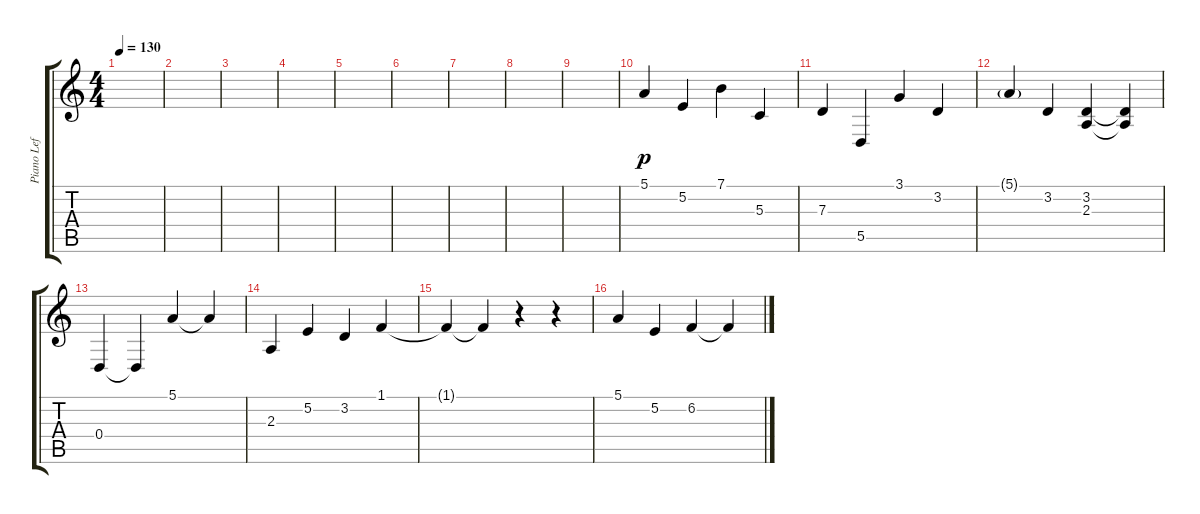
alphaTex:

\track (" Piano Left Hand Drop D Tuning" " Piano Lef") {instrument acousticgrandpiano}
\staff {score tabs}
\tuning (E4 B3 G3 D3 A2 D2) {hide}
\ts (4 4)
\tempo 130
\clef g2
\ks c
|
|
|
|
|
|
|
|
|
5.1.4{dy p} 5.2.4 7.1.4 5.3.4 |
7.3.4 5.5.4 3.1.4 3.2.4 |
5.1{g}.4 3.2.4 (3.2 2.3).4 (3.2{t} 2.3{t}).4 |
0.4.4 0.4{t}.4 5.1.4 5.1{t}.4 |
2.3.4 5.2.4 3.2.4 1.1.4 |
1.1{t}.4 1.1{t}.4 r.4 r.4 |
5.1.4 5.2.4 6.2.4 6.2{t}.4
